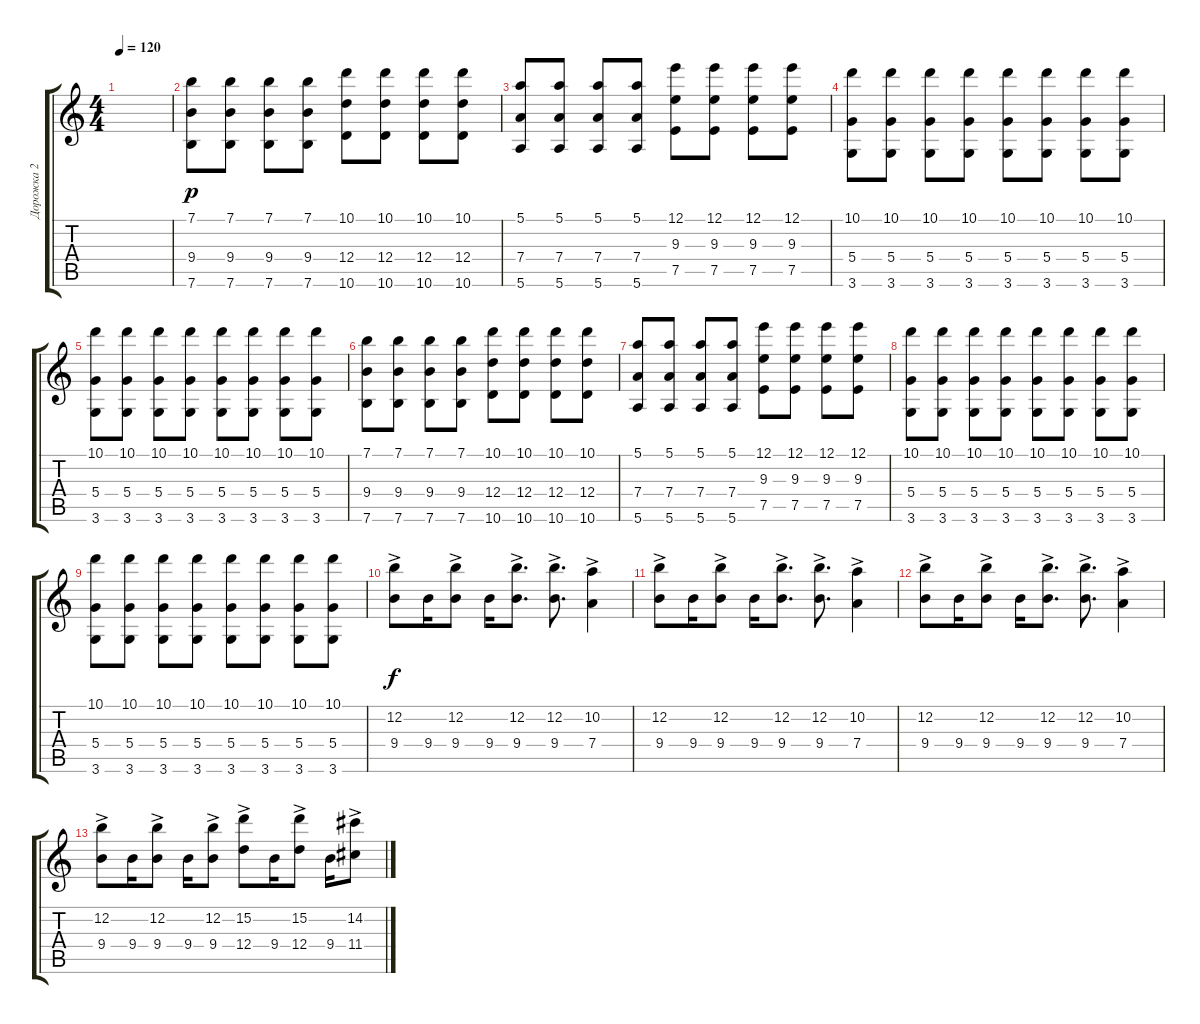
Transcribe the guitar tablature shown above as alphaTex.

\track ("Дорожка 2" "Дорожка 2") {instrument acousticguitarsteel}
\staff {score tabs}
\tuning (E4 B3 G3 D3 A2 E2) {hide}
\ts (4 4)
\tempo 120
\clef g2
\ks c
|
(7.1 9.4 7.6).8{dy p} (7.1 9.4 7.6).8 (7.1 9.4 7.6).8 (7.1 9.4 7.6).8 (10.1 12.4 10.6).8 (10.1 12.4 10.6).8 (10.1 12.4 10.6).8 (10.1 12.4 10.6).8 |
(5.1 7.4 5.6).8 (5.1 7.4 5.6).8 (5.1 7.4 5.6).8 (5.1 7.4 5.6).8 (12.1 9.3 7.5).8 (12.1 9.3 7.5).8 (12.1 9.3 7.5).8 (12.1 9.3 7.5).8 |
(10.1 5.4 3.6).8 (10.1 5.4 3.6).8 (10.1 5.4 3.6).8 (10.1 5.4 3.6).8 (10.1 5.4 3.6).8 (10.1 5.4 3.6).8 (10.1 5.4 3.6).8 (10.1 5.4 3.6).8 |
(10.1 5.4 3.6).8 (10.1 5.4 3.6).8 (10.1 5.4 3.6).8 (10.1 5.4 3.6).8 (10.1 5.4 3.6).8 (10.1 5.4 3.6).8 (10.1 5.4 3.6).8 (10.1 5.4 3.6).8 |
(7.1 9.4 7.6).8 (7.1 9.4 7.6).8 (7.1 9.4 7.6).8 (7.1 9.4 7.6).8 (10.1 12.4 10.6).8 (10.1 12.4 10.6).8 (10.1 12.4 10.6).8 (10.1 12.4 10.6).8 |
(5.1 7.4 5.6).8 (5.1 7.4 5.6).8 (5.1 7.4 5.6).8 (5.1 7.4 5.6).8 (12.1 9.3 7.5).8 (12.1 9.3 7.5).8 (12.1 9.3 7.5).8 (12.1 9.3 7.5).8 |
(10.1 5.4 3.6).8 (10.1 5.4 3.6).8 (10.1 5.4 3.6).8 (10.1 5.4 3.6).8 (10.1 5.4 3.6).8 (10.1 5.4 3.6).8 (10.1 5.4 3.6).8 (10.1 5.4 3.6).8 |
(10.1 5.4 3.6).8 (10.1 5.4 3.6).8 (10.1 5.4 3.6).8 (10.1 5.4 3.6).8 (10.1 5.4 3.6).8 (10.1 5.4 3.6).8 (10.1 5.4 3.6).8 (10.1 5.4 3.6).8 |
(12.2{ac} 9.4).8{dy f} 9.4.16 (12.2{ac} 9.4).8 9.4.16 (12.2{ac} 9.4).8{d} (12.2{ac} 9.4).8{d} (10.2{ac} 7.4).4 |
(12.2{ac} 9.4).8 9.4.16 (12.2{ac} 9.4).8 9.4.16 (12.2{ac} 9.4).8{d} (12.2{ac} 9.4).8{d} (10.2{ac} 7.4).4 |
(12.2{ac} 9.4).8 9.4.16 (12.2{ac} 9.4).8 9.4.16 (12.2{ac} 9.4).8{d} (12.2{ac} 9.4).8{d} (10.2{ac} 7.4).4 |
(12.2{ac} 9.4).8 9.4.16 (12.2{ac} 9.4).8 9.4.16 (12.2{ac} 9.4).8 (15.2{ac} 12.4).8 9.4.16 (15.2{ac} 12.4).8 9.4.16 (14.2{ac} 11.4).8
